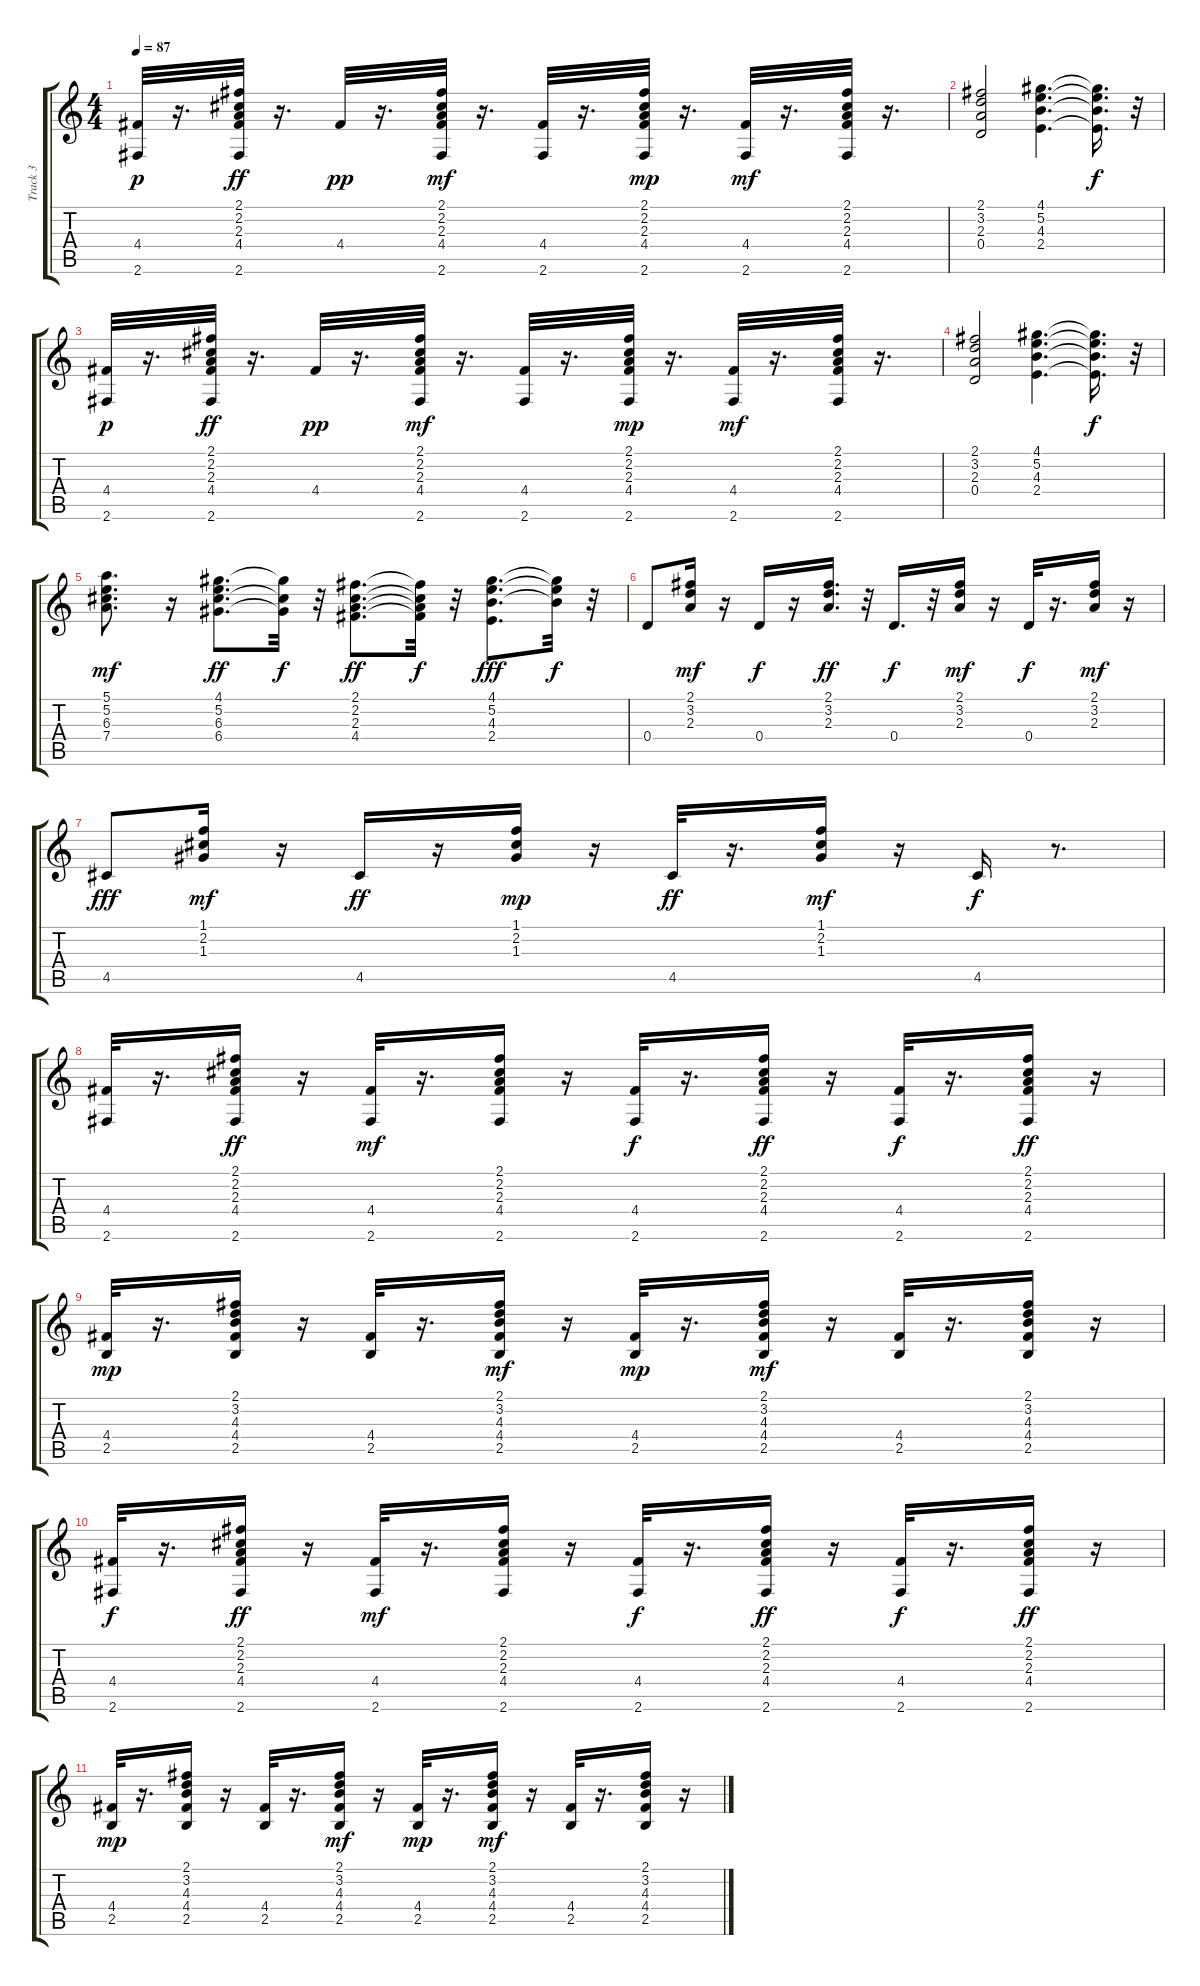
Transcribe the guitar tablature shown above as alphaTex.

\track ("Track 3" "Track 3") {instrument acousticguitarsteel}
\staff {score tabs}
\tuning (E4 B3 G3 D3 A2 E2) {hide}
\ts (4 4)
\tempo 87
\clef g2
\ks c
(4.4 2.6).32{dy p} r.16{d} (2.1 2.2 2.3 4.4 2.6).32{dy ff} r.16{d} 4.4.32{dy pp} r.16{d} (2.1 2.2 2.3 4.4 2.6).32{dy mf} r.16{d} (4.4 2.6).32 r.16{d} (2.1 2.2 2.3 4.4 2.6).32{dy mp} r.16{d} (4.4 2.6).32{dy mf} r.16{d} (2.1 2.2 2.3 4.4 2.6).32 r.16{d} |
(2.1 3.2 2.3 0.4).2 (4.1 5.2 4.3 2.4).4{d} (4.1{t} 5.2{t} 4.3{t} 2.4{t}).16{d dy f} r.32 |
(4.4 2.6).32{dy p} r.16{d} (2.1 2.2 2.3 4.4 2.6).32{dy ff} r.16{d} 4.4.32{dy pp} r.16{d} (2.1 2.2 2.3 4.4 2.6).32{dy mf} r.16{d} (4.4 2.6).32 r.16{d} (2.1 2.2 2.3 4.4 2.6).32{dy mp} r.16{d} (4.4 2.6).32{dy mf} r.16{d} (2.1 2.2 2.3 4.4 2.6).32 r.16{d} |
(2.1 3.2 2.3 0.4).2 (4.1 5.2 4.3 2.4).4{d} (4.1{t} 5.2{t} 4.3{t} 2.4{t}).16{d dy f} r.32 |
(5.1 5.2 6.3 7.4).8{d dy mf} r.16 (4.1 5.2 6.3 6.4).8{d dy ff} (4.1{t} 6.3{t} 6.4{t}).32{dy f} r.32 (2.1 2.2 2.3 4.4).8{d dy ff} (2.1{t} 2.2{t} 2.3{t} 4.4{t}).32{dy f} r.32 (4.1 5.2 4.3 2.4).8{d dy fff} (4.1{t} 5.2{t} 4.3{t}).32{dy f} r.32 |
0.4.8 (2.1 3.2 2.3).16{dy mf} r.16 0.4.16{dy f} r.16 (2.1 3.2 2.3).16{d dy ff} r.32 0.4.16{d dy f} r.32 (2.1 3.2 2.3).16{dy mf} r.16 0.4.32{dy f} r.16{d} (2.1 3.2 2.3).16{dy mf} r.16 |
4.5.8{dy fff} (1.1 2.2 1.3).16{dy mf} r.16 4.5.16{dy ff} r.16 (1.1 2.2 1.3).16{dy mp} r.16 4.5.32{dy ff} r.16{d} (1.1 2.2 1.3).16{dy mf} r.16 4.5.16{dy f} r.8{d} |
(4.4 2.6).32 r.16{d} (2.1 2.2 2.3 4.4 2.6).16{dy ff} r.16 (4.4 2.6).32{dy mf} r.16{d} (2.1 2.2 2.3 4.4 2.6).16 r.16 (4.4 2.6).32{dy f} r.16{d} (2.1 2.2 2.3 4.4 2.6).16{dy ff} r.16 (4.4 2.6).32{dy f} r.16{d} (2.1 2.2 2.3 4.4 2.6).16{dy ff} r.16 |
(4.4 2.5).32{dy mp} r.16{d} (2.1 3.2 4.3 4.4 2.5).16 r.16 (4.4 2.5).32 r.16{d} (2.1 3.2 4.3 4.4 2.5).16{dy mf} r.16 (4.4 2.5).32{dy mp} r.16{d} (2.1 3.2 4.3 4.4 2.5).16{dy mf} r.16 (4.4 2.5).32 r.16{d} (2.1 3.2 4.3 4.4 2.5).16 r.16 |
(4.4 2.6).32{dy f} r.16{d} (2.1 2.2 2.3 4.4 2.6).16{dy ff} r.16 (4.4 2.6).32{dy mf} r.16{d} (2.1 2.2 2.3 4.4 2.6).16 r.16 (4.4 2.6).32{dy f} r.16{d} (2.1 2.2 2.3 4.4 2.6).16{dy ff} r.16 (4.4 2.6).32{dy f} r.16{d} (2.1 2.2 2.3 4.4 2.6).16{dy ff} r.16 |
(4.4 2.5).32{dy mp} r.16{d} (2.1 3.2 4.3 4.4 2.5).16 r.16 (4.4 2.5).32 r.16{d} (2.1 3.2 4.3 4.4 2.5).16{dy mf} r.16 (4.4 2.5).32{dy mp} r.16{d} (2.1 3.2 4.3 4.4 2.5).16{dy mf} r.16 (4.4 2.5).32 r.16{d} (2.1 3.2 4.3 4.4 2.5).16 r.16
